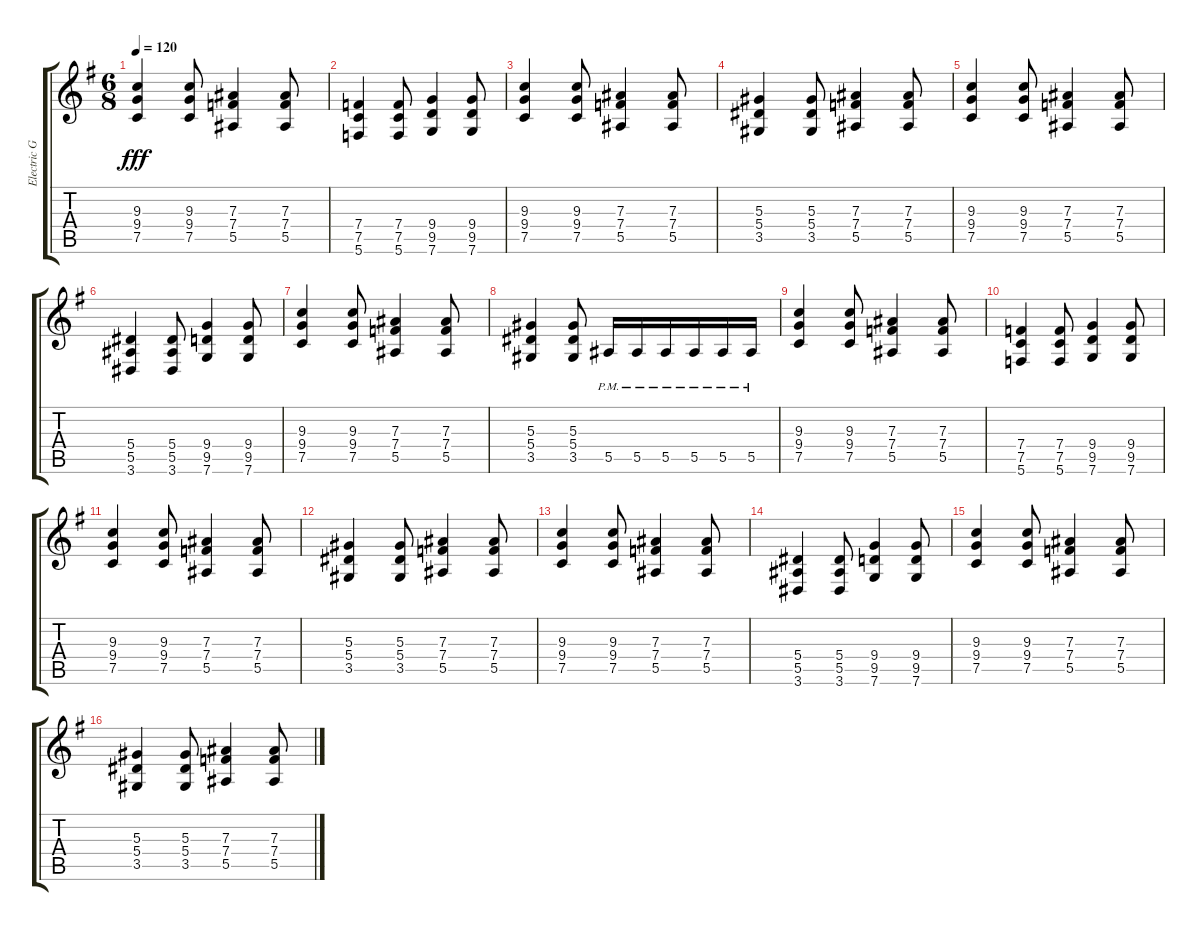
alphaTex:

\track ("Electric Guitar 2" "Electric G") {instrument distortionguitar}
\staff {score tabs}
\tuning (C4 G3 Eb3 Bb2 F2 C2) {hide}
\ts (6 8)
\tempo 120
\clef g2
\ks eminor
(9.3 9.4 7.5).4{dy fff} (9.3 9.4 7.5).8 (7.3 7.4 5.5).4 (7.3 7.4 5.5).8 |
(7.4 7.5 5.6).4 (7.4 7.5 5.6).8 (9.4 9.5 7.6).4 (9.4 9.5 7.6).8 |
(9.3 9.4 7.5).4 (9.3 9.4 7.5).8 (7.3 7.4 5.5).4 (7.3 7.4 5.5).8 |
(5.3 5.4 3.5).4 (5.3 5.4 3.5).8 (7.3 7.4 5.5).4 (7.3 7.4 5.5).8 |
(9.3 9.4 7.5).4 (9.3 9.4 7.5).8 (7.3 7.4 5.5).4 (7.3 7.4 5.5).8 |
(5.4 5.5 3.6).4 (5.4 5.5 3.6).8 (9.4 9.5 7.6).4 (9.4 9.5 7.6).8 |
(9.3 9.4 7.5).4 (9.3 9.4 7.5).8 (7.3 7.4 5.5).4 (7.3 7.4 5.5).8 |
(5.3 5.4 3.5).4 (5.3 5.4 3.5).8 5.5{pm}.16 5.5{pm}.16 5.5{pm}.16 5.5{pm}.16 5.5{pm}.16 5.5{pm}.16 |
(9.3 9.4 7.5).4 (9.3 9.4 7.5).8 (7.3 7.4 5.5).4 (7.3 7.4 5.5).8 |
(7.4 7.5 5.6).4 (7.4 7.5 5.6).8 (9.4 9.5 7.6).4 (9.4 9.5 7.6).8 |
(9.3 9.4 7.5).4 (9.3 9.4 7.5).8 (7.3 7.4 5.5).4 (7.3 7.4 5.5).8 |
(5.3 5.4 3.5).4 (5.3 5.4 3.5).8 (7.3 7.4 5.5).4 (7.3 7.4 5.5).8 |
(9.3 9.4 7.5).4 (9.3 9.4 7.5).8 (7.3 7.4 5.5).4 (7.3 7.4 5.5).8 |
(5.4 5.5 3.6).4 (5.4 5.5 3.6).8 (9.4 9.5 7.6).4 (9.4 9.5 7.6).8 |
(9.3 9.4 7.5).4 (9.3 9.4 7.5).8 (7.3 7.4 5.5).4 (7.3 7.4 5.5).8 |
(5.3 5.4 3.5).4 (5.3 5.4 3.5).8 (7.3 7.4 5.5).4 (7.3 7.4 5.5).8
